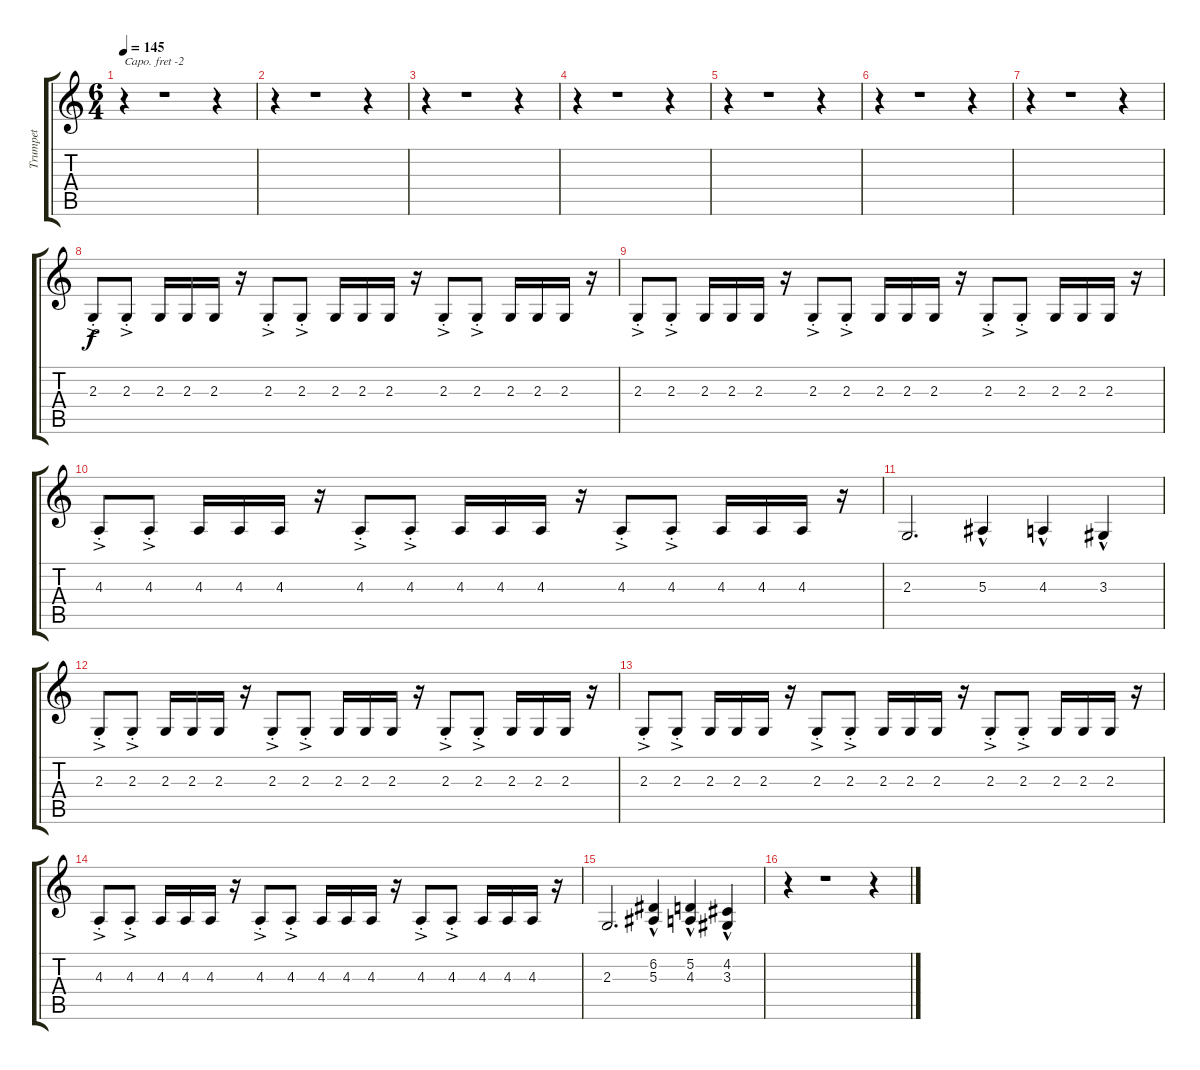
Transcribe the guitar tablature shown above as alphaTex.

\track ("Trumpet" "Trumpet") {instrument trumpet}
\staff {score tabs}
\capo -2
\tuning (E4 B3 G3 D3 A2 D2) {hide}
\ts (6 4)
\tempo 145
\clef g2
\ks c
r.4{dy f} r.1 r.4 |
r.4 r.1 r.4 |
r.4 r.1 r.4 |
r.4 r.1 r.4 |
r.4 r.1 r.4 |
r.4 r.1 r.4 |
r.4 r.1 r.4 |
2.3{ac st}.8 2.3{ac st}.8 2.3.16 2.3.16 2.3.16 r.16 2.3{ac st}.8 2.3{ac st}.8 2.3.16 2.3.16 2.3.16 r.16 2.3{ac st}.8 2.3{ac st}.8 2.3.16 2.3.16 2.3.16 r.16 |
2.3{ac st}.8 2.3{ac st}.8 2.3.16 2.3.16 2.3.16 r.16 2.3{ac st}.8 2.3{ac st}.8 2.3.16 2.3.16 2.3.16 r.16 2.3{ac st}.8 2.3{ac st}.8 2.3.16 2.3.16 2.3.16 r.16 |
4.3{ac st}.8 4.3{ac st}.8 4.3.16 4.3.16 4.3.16 r.16 4.3{ac st}.8 4.3{ac st}.8 4.3.16 4.3.16 4.3.16 r.16 4.3{ac st}.8 4.3{ac st}.8 4.3.16 4.3.16 4.3.16 r.16 |
2.3.2{d} 5.3{hac}.4 4.3{hac}.4 3.3{hac}.4 |
2.3{ac st}.8 2.3{ac st}.8 2.3.16 2.3.16 2.3.16 r.16 2.3{ac st}.8 2.3{ac st}.8 2.3.16 2.3.16 2.3.16 r.16 2.3{ac st}.8 2.3{ac st}.8 2.3.16 2.3.16 2.3.16 r.16 |
2.3{ac st}.8 2.3{ac st}.8 2.3.16 2.3.16 2.3.16 r.16 2.3{ac st}.8 2.3{ac st}.8 2.3.16 2.3.16 2.3.16 r.16 2.3{ac st}.8 2.3{ac st}.8 2.3.16 2.3.16 2.3.16 r.16 |
4.3{ac st}.8 4.3{ac st}.8 4.3.16 4.3.16 4.3.16 r.16 4.3{ac st}.8 4.3{ac st}.8 4.3.16 4.3.16 4.3.16 r.16 4.3{ac st}.8 4.3{ac st}.8 4.3.16 4.3.16 4.3.16 r.16 |
2.3.2{d} (6.2 5.3{hac}).4 (5.2 4.3{hac}).4 (4.2 3.3{hac}).4 |
r.4 r.1 r.4
